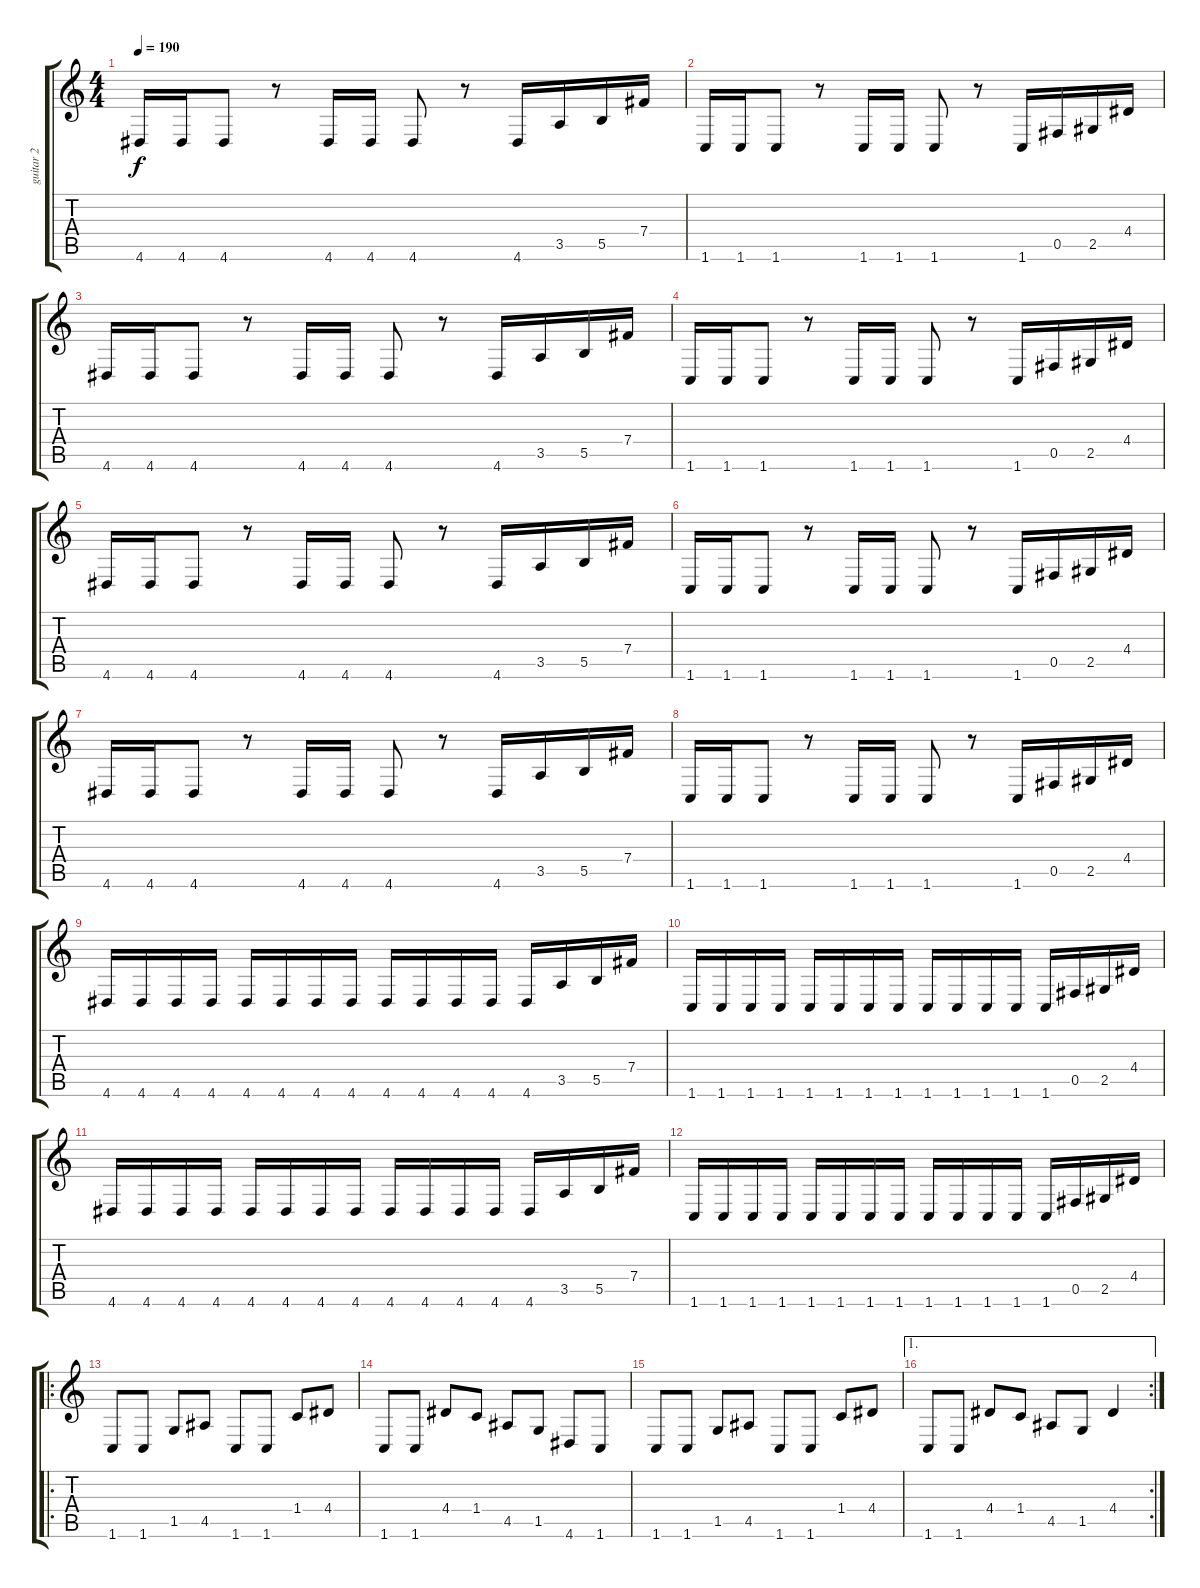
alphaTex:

\track ("guitar 2" "guitar 2") {instrument overdrivenguitar}
\staff {score tabs}
\tuning (Db4 Ab3 E3 B2 Gb2 B1) {hide}
\ts (4 4)
\tempo 190
\clef g2
\ks c
4.6.16{dy f instrument overdrivenguitar} 4.6.16 4.6.8 r.8 4.6.16 4.6.16 4.6.8 r.8 4.6.16 3.5.16 5.5.16 7.4.16 |
1.6.16 1.6.16 1.6.8 r.8 1.6.16 1.6.16 1.6.8 r.8 1.6.16 0.5.16 2.5.16 4.4.16 |
4.6.16 4.6.16 4.6.8 r.8 4.6.16 4.6.16 4.6.8 r.8 4.6.16 3.5.16 5.5.16 7.4.16 |
1.6.16 1.6.16 1.6.8 r.8 1.6.16 1.6.16 1.6.8 r.8 1.6.16 0.5.16 2.5.16 4.4.16 |
4.6.16 4.6.16 4.6.8 r.8 4.6.16 4.6.16 4.6.8 r.8 4.6.16 3.5.16 5.5.16 7.4.16 |
1.6.16 1.6.16 1.6.8 r.8 1.6.16 1.6.16 1.6.8 r.8 1.6.16 0.5.16 2.5.16 4.4.16 |
4.6.16 4.6.16 4.6.8 r.8 4.6.16 4.6.16 4.6.8 r.8 4.6.16 3.5.16 5.5.16 7.4.16 |
1.6.16 1.6.16 1.6.8 r.8 1.6.16 1.6.16 1.6.8 r.8 1.6.16 0.5.16 2.5.16 4.4.16 |
4.6.16 4.6.16 4.6.16 4.6.16 4.6.16 4.6.16 4.6.16 4.6.16 4.6.16 4.6.16 4.6.16 4.6.16 4.6.16 3.5.16 5.5.16 7.4.16 |
1.6.16 1.6.16 1.6.16 1.6.16 1.6.16 1.6.16 1.6.16 1.6.16 1.6.16 1.6.16 1.6.16 1.6.16 1.6.16 0.5.16 2.5.16 4.4.16 |
4.6.16 4.6.16 4.6.16 4.6.16 4.6.16 4.6.16 4.6.16 4.6.16 4.6.16 4.6.16 4.6.16 4.6.16 4.6.16 3.5.16 5.5.16 7.4.16 |
1.6.16 1.6.16 1.6.16 1.6.16 1.6.16 1.6.16 1.6.16 1.6.16 1.6.16 1.6.16 1.6.16 1.6.16 1.6.16 0.5.16 2.5.16 4.4.16 |
\ro
1.6.8 1.6.8 1.5.8 4.5.8 1.6.8 1.6.8 1.4.8 4.4.8 |
1.6.8 1.6.8 4.4.8 1.4.8 4.5.8 1.5.8 4.6.8 1.6.8 |
1.6.8 1.6.8 1.5.8 4.5.8 1.6.8 1.6.8 1.4.8 4.4.8 |
\ae 1
\rc 2
1.6.8 1.6.8 4.4.8 1.4.8 4.5.8 1.5.8 4.4.4
